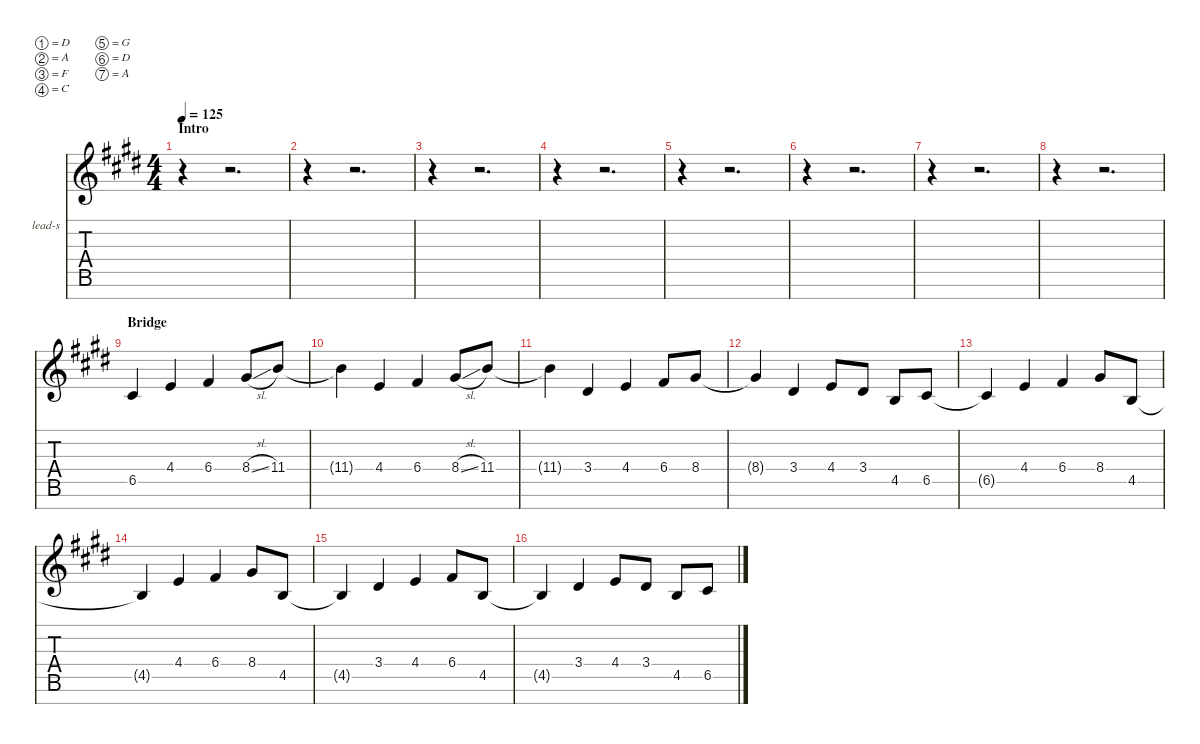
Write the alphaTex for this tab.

\defaultSystemsLayout 4
\hideDynamics
\bracketExtendMode nobrackets
\firstSystemTrackNameOrientation horizontal
\otherSystemsTrackNameOrientation horizontal
\track ("lead-simple" "lead-s") {instrument overdrivenguitar}
\staff {score tabs}
\tuning (D4 A3 F3 C3 G2 D2 A1)
\ts (4 4)
\beaming (8 2 2 2 2)
\section ("" "Intro")
\scale
1.26223
\tempo 125
\accidentals auto
\clef g2
\ottava regular
\simile none
\ks c#minor
r.4{dy mf instrument overdrivenguitar beam Down} r.2{d beam Down} |
\scale
0.912591 r.4{beam Down} r.2{d beam Down} |
\scale
0.912591 r.4{beam Down} r.2{d beam Down} |
\scale
0.912591 r.4{beam Down} r.2{d beam Down} |
\scale
1.20529 r.4{beam Down} r.2{d beam Down} |
\scale
0.925674 r.4{beam Down} r.2{d beam Down} |
\scale
0.925674 r.4{beam Down} r.2{d beam Down} |
\scale
0.943358 r.4{beam Down} r.2{d beam Down} |
\section ("" "Bridge")
\scale
1.20972 6.5{acc #}.4{beam Up} 4.4{acc forcenatural}.4{beam Up} 6.4{acc #}.4{beam Up} 8.4{sl acc #}.8{beam Up} 11.4{acc forcenatural}.8{beam Up} |
\scale
0.930095 11.4{t acc forcenatural}.4{beam Down} 4.4{acc forcenatural}.4{beam Up} 6.4{acc #}.4{beam Up} 8.4{sl acc #}.8{beam Up} 11.4{acc forcenatural}.8{beam Up} |
\scale
0.930095 11.4{t acc forcenatural}.4{beam Down} 3.4{acc #}.4{beam Up} 4.4{acc forcenatural}.4{beam Up} 6.4{acc #}.8{beam Up} 8.4{acc #}.8{beam Up} |
\scale
0.930095 8.4{t acc #}.4{beam Up} 3.4{acc #}.4{beam Up} 4.4{acc forcenatural}.8{beam Up} 3.4{acc #}.8{beam Up} 4.5{acc forcenatural}.8{beam Up} 6.5{acc #}.8{beam Up} |
\scale
1.20529 6.5{t acc #}.4{beam Up} 4.4{acc forcenatural}.4{beam Up} 6.4{acc #}.4{beam Up} 8.4{acc #}.8{beam Up} 4.5{acc forcenatural}.8{beam Up} |
\scale
0.925674 4.5{t acc forcenatural}.4{beam Up} 4.4{acc forcenatural}.4{beam Up} 6.4{acc #}.4{beam Up} 8.4{acc #}.8{beam Up} 4.5{acc forcenatural}.8{beam Up} |
\scale
0.925674 4.5{t acc forcenatural}.4{beam Up} 3.4{acc #}.4{beam Up} 4.4{acc forcenatural}.4{beam Up} 6.4{acc #}.8{beam Up} 4.5{acc forcenatural}.8{beam Up} |
\scale
0.943358 4.5{t acc forcenatural}.4{beam Up} 3.4{acc #}.4{beam Up} 4.4{acc forcenatural}.8{beam Up} 3.4{acc #}.8{beam Up} 4.5{acc forcenatural}.8{beam Up} 6.5{acc #}.8{beam Up}
